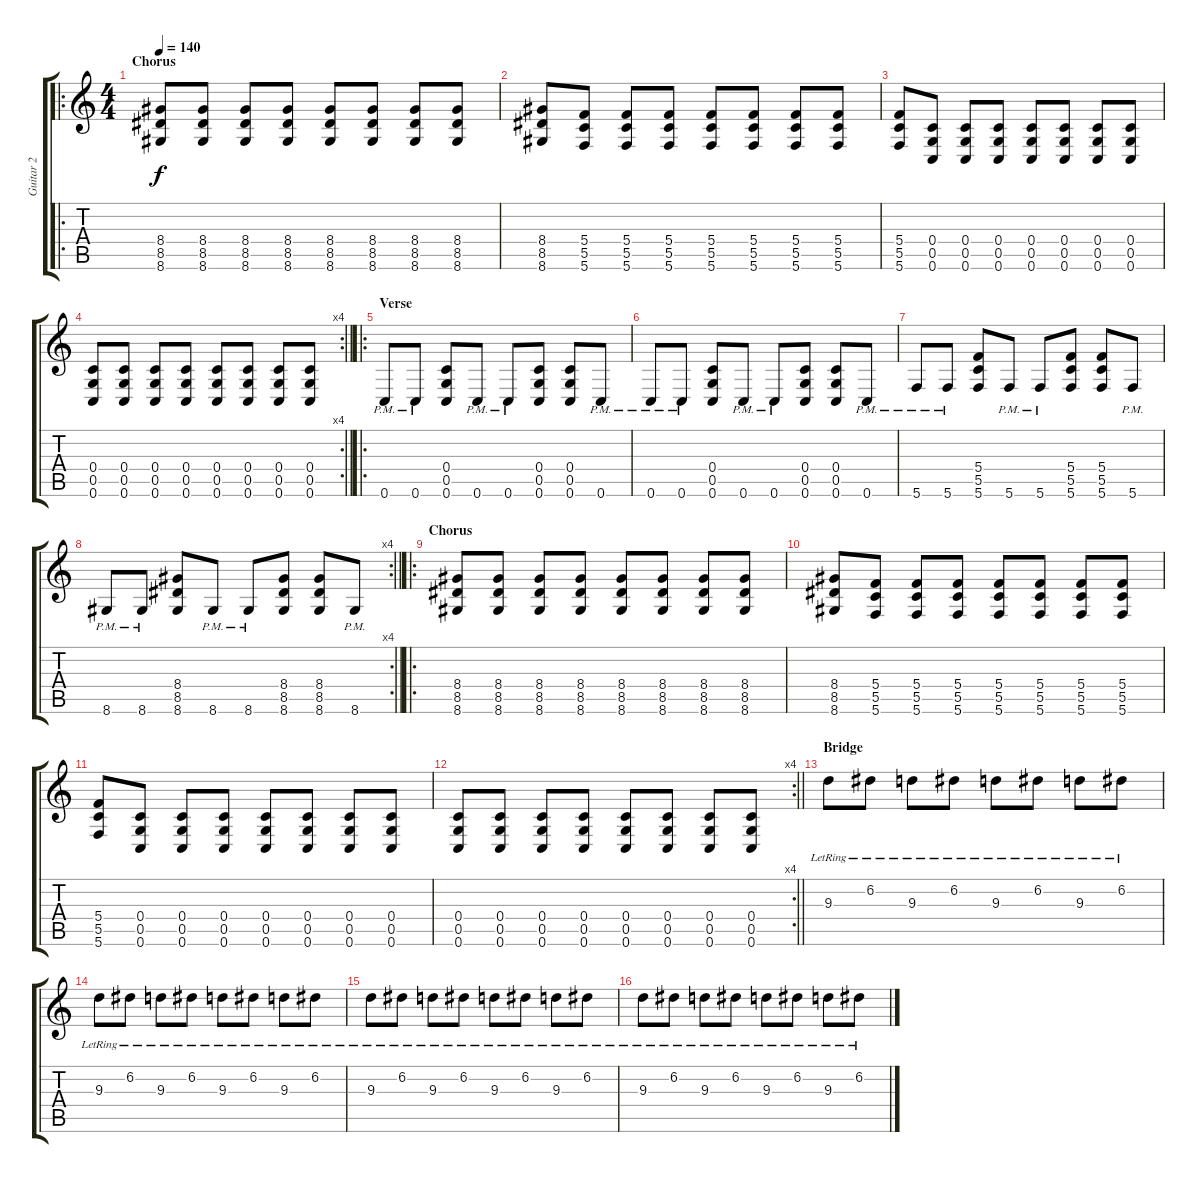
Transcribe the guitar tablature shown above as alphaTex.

\track ("Guitar 2" "Guitar 2") {instrument distortionguitar}
\staff {score tabs}
\tuning (D4 A3 F3 C3 G2 C2) {hide}
\ro
\ts (4 4)
\section ("" "Chorus")
\tempo 140
\clef g2
\ks c
(8.4 8.5 8.6).8{dy f} (8.4 8.5 8.6).8 (8.4 8.5 8.6).8 (8.4 8.5 8.6).8 (8.4 8.5 8.6).8 (8.4 8.5 8.6).8 (8.4 8.5 8.6).8 (8.4 8.5 8.6).8 |
(8.4 8.5 8.6).8 (5.4 5.5 5.6).8 (5.4 5.5 5.6).8 (5.4 5.5 5.6).8 (5.4 5.5 5.6).8 (5.4 5.5 5.6).8 (5.4 5.5 5.6).8 (5.4 5.5 5.6).8 |
(5.4 5.5 5.6).8 (0.4 0.5 0.6).8 (0.4 0.5 0.6).8 (0.4 0.5 0.6).8 (0.4 0.5 0.6).8 (0.4 0.5 0.6).8 (0.4 0.5 0.6).8 (0.4 0.5 0.6).8 |
\rc 4
\barLineRight lightlight
(0.4 0.5 0.6).8 (0.4 0.5 0.6).8 (0.4 0.5 0.6).8 (0.4 0.5 0.6).8 (0.4 0.5 0.6).8 (0.4 0.5 0.6).8 (0.4 0.5 0.6).8 (0.4 0.5 0.6).8 |
\ro
\section ("" "Verse")
0.6{pm}.8 0.6{pm}.8 (0.4 0.5 0.6).8 0.6{pm}.8 0.6{pm}.8 (0.4 0.5 0.6).8 (0.4 0.5 0.6).8 0.6{pm}.8 |
0.6{pm}.8 0.6{pm}.8 (0.4 0.5 0.6).8 0.6{pm}.8 0.6{pm}.8 (0.4 0.5 0.6).8 (0.4 0.5 0.6).8 0.6{pm}.8 |
5.6{pm}.8 5.6{pm}.8 (5.4 5.5 5.6).8 5.6{pm}.8 5.6{pm}.8 (5.4 5.5 5.6).8 (5.4 5.5 5.6).8 5.6{pm}.8 |
\rc 4
\barLineRight lightlight
8.6{pm}.8 8.6{pm}.8 (8.4 8.5 8.6).8 8.6{pm}.8 8.6{pm}.8 (8.4 8.5 8.6).8 (8.4 8.5 8.6).8 8.6{pm}.8 |
\ro
\section ("" "Chorus")
(8.4 8.5 8.6).8 (8.4 8.5 8.6).8 (8.4 8.5 8.6).8 (8.4 8.5 8.6).8 (8.4 8.5 8.6).8 (8.4 8.5 8.6).8 (8.4 8.5 8.6).8 (8.4 8.5 8.6).8 |
(8.4 8.5 8.6).8 (5.4 5.5 5.6).8 (5.4 5.5 5.6).8 (5.4 5.5 5.6).8 (5.4 5.5 5.6).8 (5.4 5.5 5.6).8 (5.4 5.5 5.6).8 (5.4 5.5 5.6).8 |
(5.4 5.5 5.6).8 (0.4 0.5 0.6).8 (0.4 0.5 0.6).8 (0.4 0.5 0.6).8 (0.4 0.5 0.6).8 (0.4 0.5 0.6).8 (0.4 0.5 0.6).8 (0.4 0.5 0.6).8 |
\rc 4
\barLineRight lightlight
(0.4 0.5 0.6).8 (0.4 0.5 0.6).8 (0.4 0.5 0.6).8 (0.4 0.5 0.6).8 (0.4 0.5 0.6).8 (0.4 0.5 0.6).8 (0.4 0.5 0.6).8 (0.4 0.5 0.6).8 |
\section ("" "Bridge")
9.3{lr}.8{volume 0} 6.2{lr}.8 9.3{lr}.8{volume 7} 6.2{lr}.8 9.3{lr}.8 6.2{lr}.8 9.3{lr}.8 6.2{lr}.8 |
9.3{lr}.8 6.2{lr}.8 9.3{lr}.8 6.2{lr}.8 9.3{lr}.8 6.2{lr}.8 9.3{lr}.8 6.2{lr}.8 |
9.3{lr}.8 6.2{lr}.8 9.3{lr}.8 6.2{lr}.8 9.3{lr}.8 6.2{lr}.8 9.3{lr}.8 6.2{lr}.8 |
9.3{lr}.8 6.2{lr}.8 9.3{lr}.8 6.2{lr}.8 9.3{lr}.8 6.2{lr}.8 9.3{lr}.8 6.2{lr}.8
